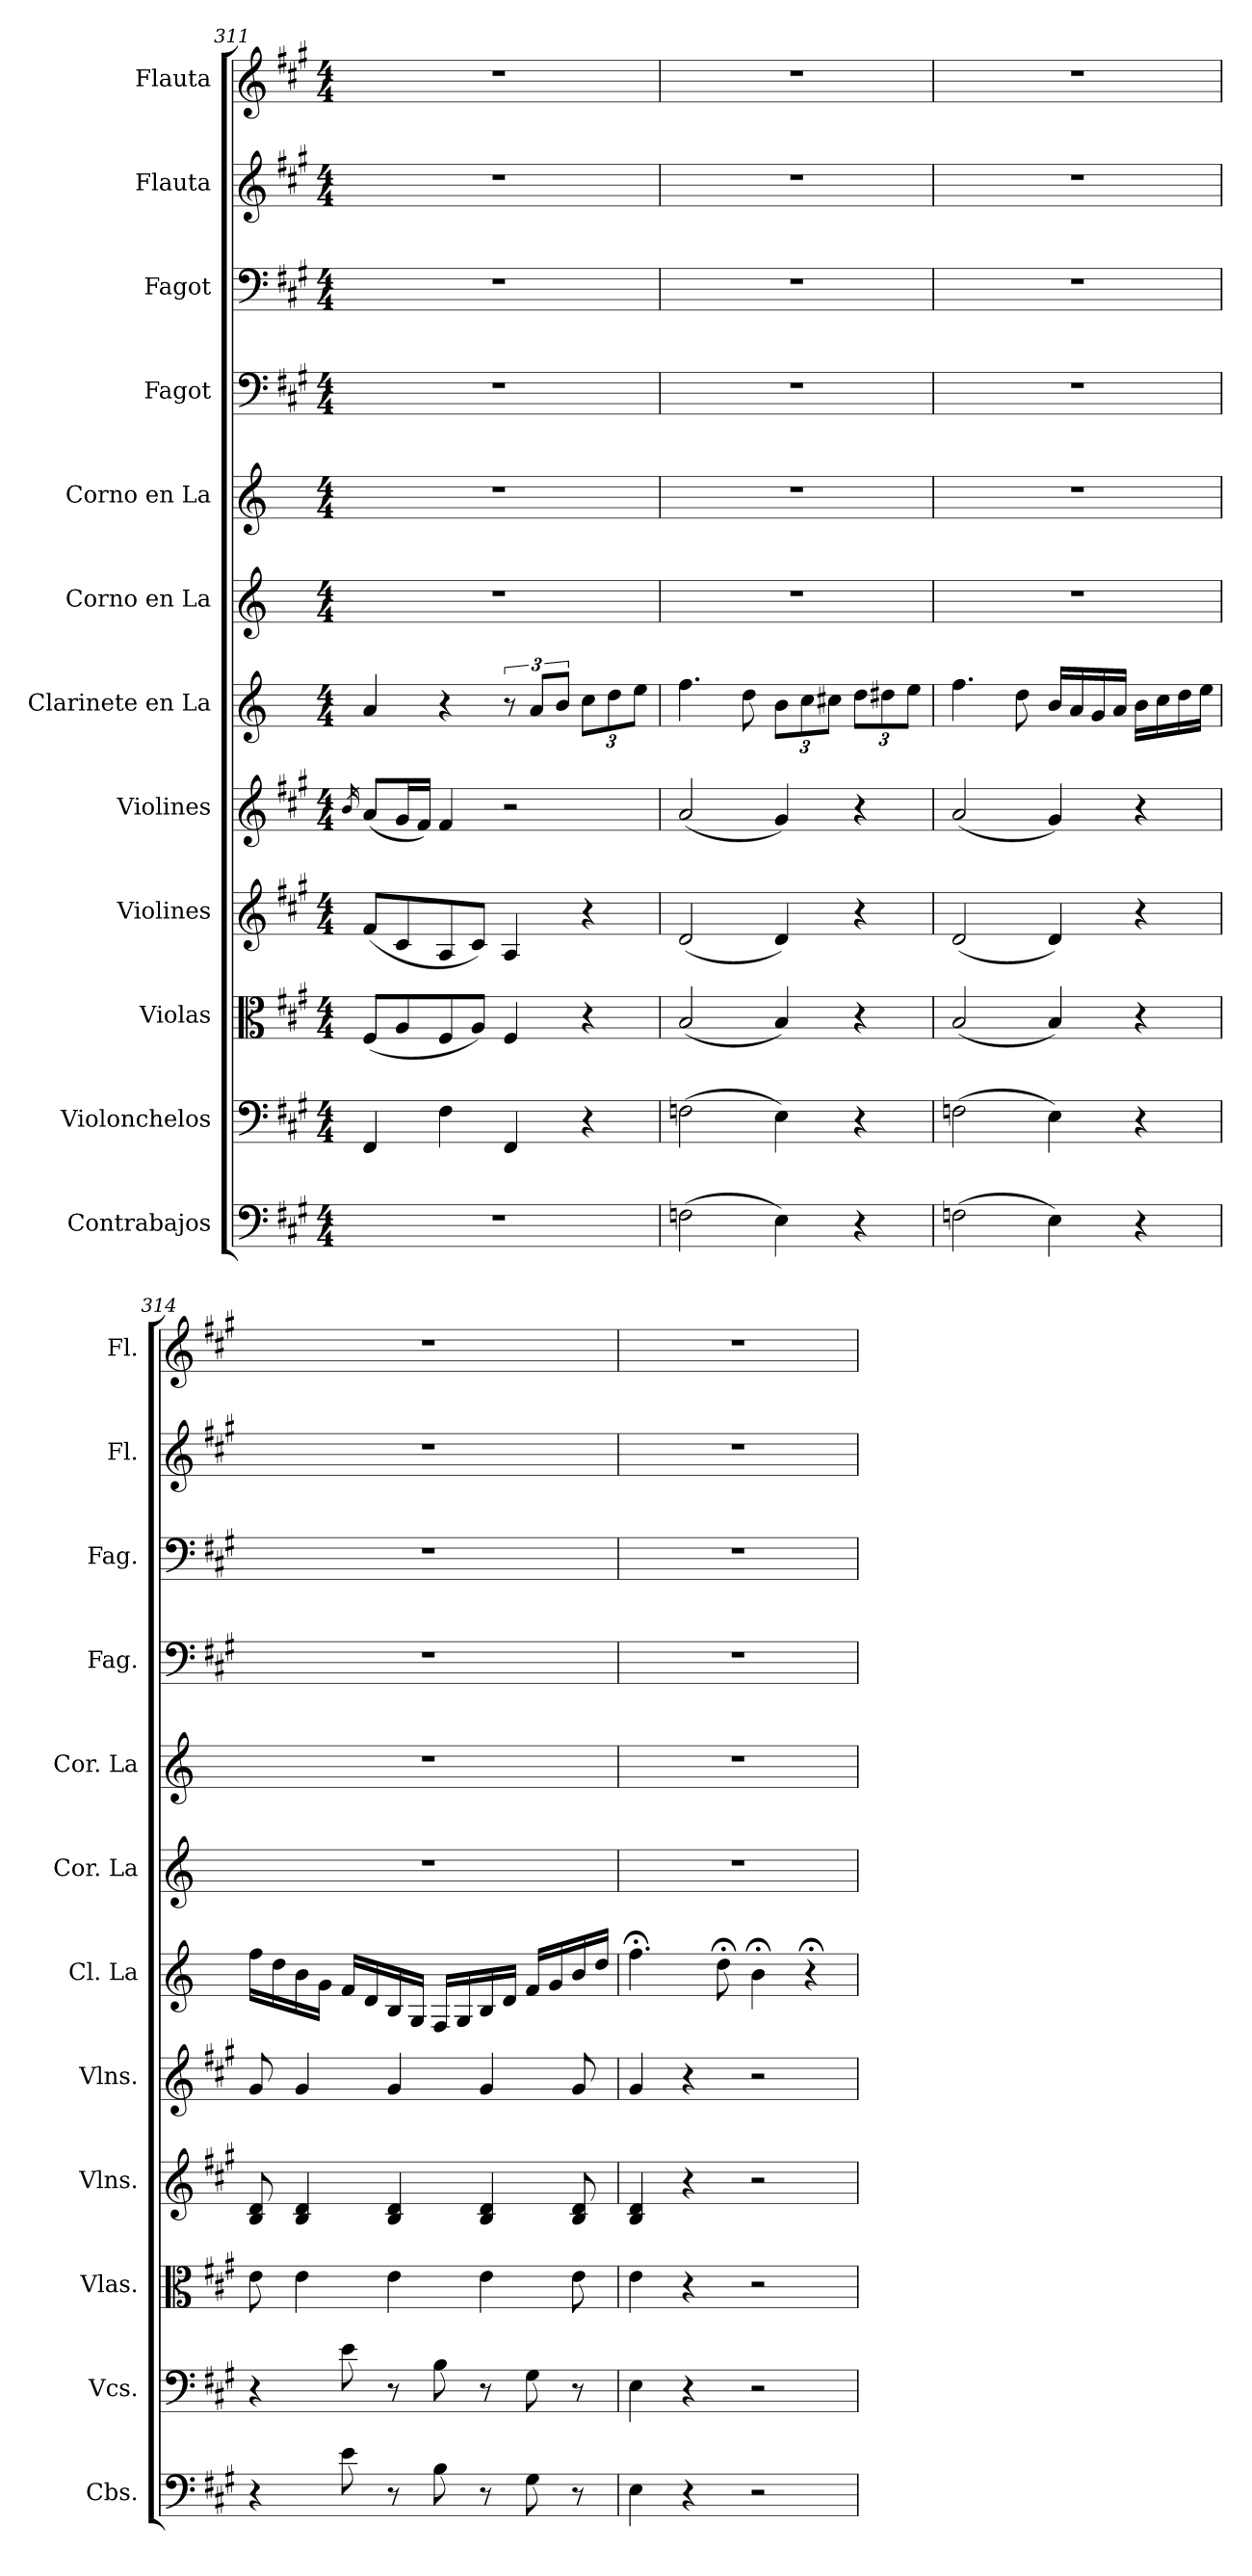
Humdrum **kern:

**kern	**kern	**kern	**kern	**kern	**kern	**kern	**kern	**kern	**kern	**kern	**kern
*part12	*part11	*part10	*part9	*part8	*part7	*part6	*part5	*part4	*part3	*part2	*part1
*staff12	*staff11	*staff10	*staff9	*staff8	*staff7	*staff6	*staff5	*staff4	*staff3	*staff2	*staff1
*I"Contrabajos	*I"Violonchelos	*I"Violas	*I"Violines	*I"Violines	*I"Clarinete en La	*I"Corno en La	*I"Corno en La	*I"Fagot	*I"Fagot	*I"Flauta	*I"Flauta
*I'Cbs.	*I'Vcs.	*I'Vlas.	*I'Vlns.	*I'Vlns.	*I'Cl. La	*I'Cor. La	*I'Cor. La	*I'Fag.	*I'Fag.	*I'Fl.	*I'Fl.
*clefF4	*clefF4	*clefC3	*clefG2	*clefG2	*clefG2	*clefG2	*clefG2	*clefF4	*clefF4	*clefG2	*clefG2
*ITrd7c12	*	*	*	*	*ITrd2c3	*ITrd2c3	*ITrd2c3	*	*	*	*
*k[f#c#g#]	*k[f#c#g#]	*k[f#c#g#]	*k[f#c#g#]	*k[f#c#g#]	*k[f#c#g#]	*k[f#c#g#]	*k[f#c#g#]	*k[f#c#g#]	*k[f#c#g#]	*k[f#c#g#]	*k[f#c#g#]
*M4/4	*M4/4	*M4/4	*M4/4	*M4/4	*M4/4	*M4/4	*M4/4	*M4/4	*M4/4	*M4/4	*M4/4
=311	=311	=311	=311	=311	=311	=311	=311	=311	=311	=311	=311
.	.	.	.	16qb/	.	.	.	.	.	.	.
1r	4FF#/	(<8F#/L	(<8f#/L	(<8a/L	4f#/	1r	1r	1r	1r	1r	1r
.	.	8A/	8c#/	16g#/L	.	.	.	.	.	.	.
.	.	.	.	16f#/JJ)	.	.	.	.	.	.	.
.	4F#\	8F#/	8A/	4f#/	4r	.	.	.	.	.	.
.	.	8A/J)	8c#/J)	.	.	.	.	.	.	.	.
.	4FF#/	4F#/	4A/	2r	12r	.	.	.	.	.	.
.	.	.	.	.	12f#/L	.	.	.	.	.	.
.	.	.	.	.	12g#/J	.	.	.	.	.	.
*	*	*	*	*	*Xbrackettup	*	*	*	*	*	*
.	4r	4r	4r	.	12a\L	.	.	.	.	.	.
.	.	.	.	.	12b\	.	.	.	.	.	.
.	.	.	.	.	12cc#\J	.	.	.	.	.	.
=312	=312	=312	=312	=312	=312	=312	=312	=312	=312	=312	=312
(>2FFn\	(>2Fn\	(<2B/	(<2d/	(<2a/	4.dd\	1r	1r	1r	1r	1r	1r
.	.	.	.	.	8b\	.	.	.	.	.	.
4EE\)	4E\)	4B/)	4d/)	4g#/)	12g#\L	.	.	.	.	.	.
.	.	.	.	.	12a\	.	.	.	.	.	.
.	.	.	.	.	12a#X\J	.	.	.	.	.	.
4r	4r	4r	4r	4r	12b\L	.	.	.	.	.	.
.	.	.	.	.	12b#X\	.	.	.	.	.	.
.	.	.	.	.	12cc#\J	.	.	.	.	.	.
=313	=313	=313	=313	=313	=313	=313	=313	=313	=313	=313	=313
(>2FFn\	(>2Fn\	(<2B/	(<2d/	(<2a/	4.dd\	1r	1r	1r	1r	1r	1r
.	.	.	.	.	8b\	.	.	.	.	.	.
4EE\)	4E\)	4B/)	4d/)	4g#/)	16g#/LL	.	.	.	.	.	.
.	.	.	.	.	16f#/	.	.	.	.	.	.
.	.	.	.	.	16e/	.	.	.	.	.	.
.	.	.	.	.	16f#/JJ	.	.	.	.	.	.
4r	4r	4r	4r	4r	16g#\LL	.	.	.	.	.	.
.	.	.	.	.	16a\	.	.	.	.	.	.
.	.	.	.	.	16b\	.	.	.	.	.	.
.	.	.	.	.	16cc#\JJ	.	.	.	.	.	.
=314	=314	=314	=314	=314	=314	=314	=314	=314	=314	=314	=314
4r	4r	8e\	8B/ 8d/	8g#/	16dd\LL	1r	1r	1r	1r	1r	1r
.	.	.	.	.	16b\	.	.	.	.	.	.
.	.	4e\	4B/ 4d/	4g#/	16g#\	.	.	.	.	.	.
.	.	.	.	.	16e\JJ	.	.	.	.	.	.
8E\	8e\	.	.	.	16d/LL	.	.	.	.	.	.
.	.	.	.	.	16B/	.	.	.	.	.	.
8r	8r	4e\	4B/ 4d/	4g#/	16G#/	.	.	.	.	.	.
.	.	.	.	.	16E/JJ	.	.	.	.	.	.
8BB\	8B\	.	.	.	16D/LL	.	.	.	.	.	.
.	.	.	.	.	16E/	.	.	.	.	.	.
8r	8r	4e\	4B/ 4d/	4g#/	16G#/	.	.	.	.	.	.
.	.	.	.	.	16B/JJ	.	.	.	.	.	.
8GG#\	8G#\	.	.	.	16d/LL	.	.	.	.	.	.
.	.	.	.	.	16e/	.	.	.	.	.	.
8r	8r	8e\	8B/ 8d/	8g#/	16g#/	.	.	.	.	.	.
.	.	.	.	.	16b/JJ	.	.	.	.	.	.
=315	=315	=315	=315	=315	=315	=315	=315	=315	=315	=315	=315
4EE\	4E\	4e\	4B/ 4d/	4g#/	4.dd;<\	1r	1r	1r	1r	1r	1r
4r	4r	4r	4r	4r	.	.	.	.	.	.	.
.	.	.	.	.	8b;<\	.	.	.	.	.	.
2r	2r	2r	2r	2r	4g#;<\	.	.	.	.	.	.
.	.	.	.	.	4r;<	.	.	.	.	.	.
=	=	=	=	=	=	=	=	=	=	=	=
*-	*-	*-	*-	*-	*-	*-	*-	*-	*-	*-	*-
